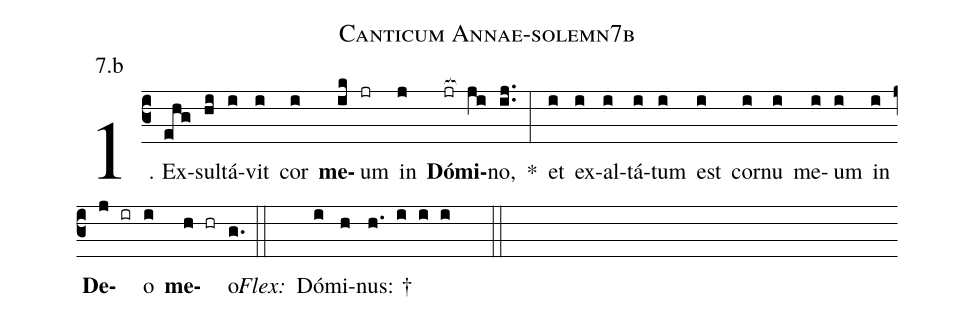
name: Canticum Annae-solemn7b;
annotation: 7.b;
%%
(c3)1. Ex(ehg)sul(hi)tá(i)vit(i) cor(i) <b>me</b>(ik)um(jr) in(j) <b>Dó</b>(jr[ocb:1{])<b>mi</b>(ji[ocb:0}])no,(ij..) *(:) et(i) ex(i)al(i)tá(i)tum(i) est(i) cor(i)nu(i) me(i)um(i) in(i) <b>De</b>(j ir)o(i) <b>me</b>(h hr)o.(g.) (::)
<i>Flex:</i>()  Dó(i)mi(h)nus: †(h. i i i  ::)
